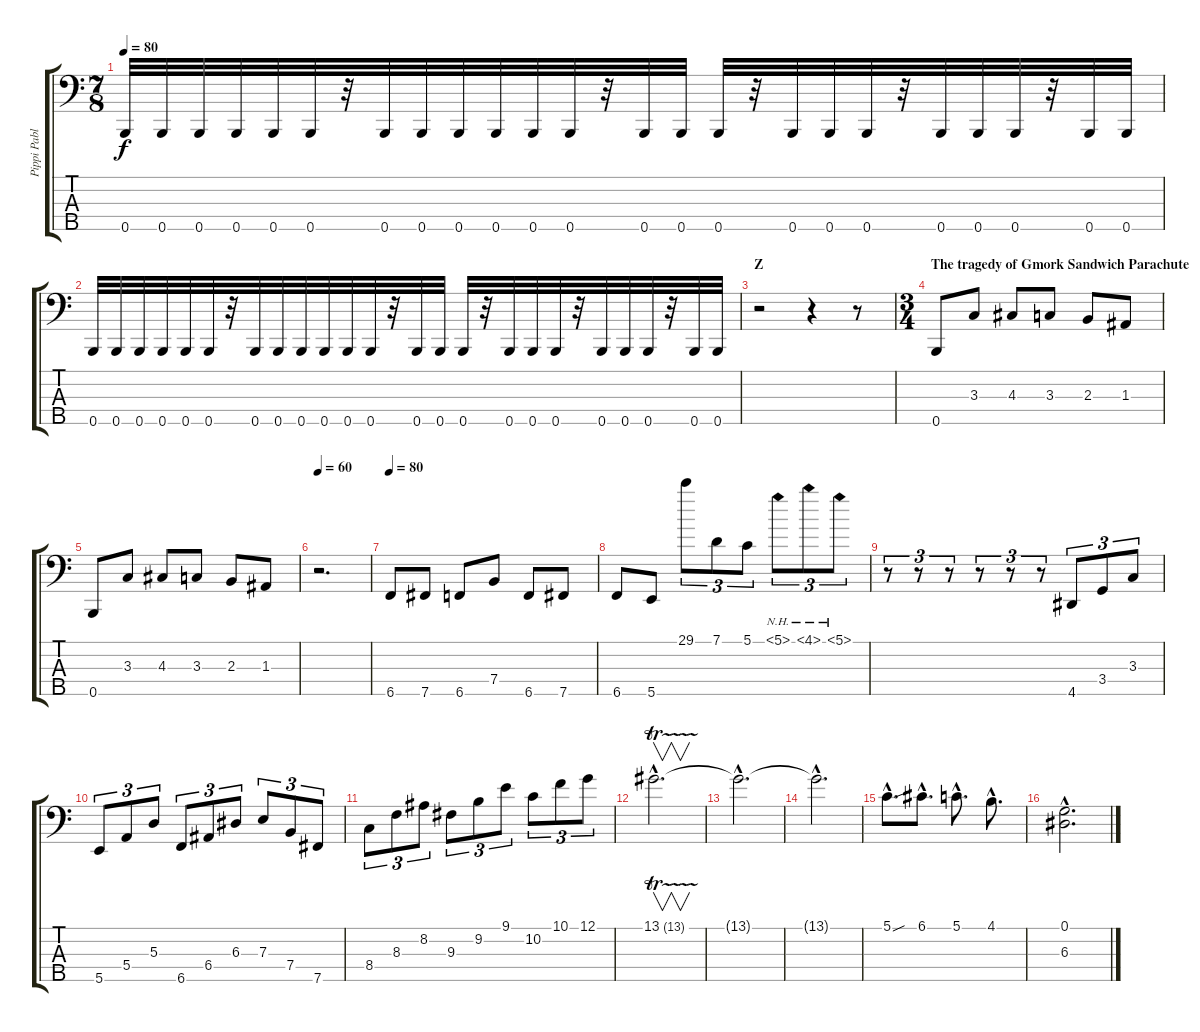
\track ("Pippi Pablo Paul" "Pippi Pabl") {instrument electricbasspick}
\staff {score tabs}
\tuning (G2 D2 A1 E1 B0) {hide}
\ts (7 8)
\tempo 80
\clef f4
\ks c
0.5.32{dy f} 0.5.32 0.5.32 0.5.32 0.5.32 0.5.32 r.32 0.5.32 0.5.32 0.5.32 0.5.32 0.5.32 0.5.32 r.32 0.5.32 0.5.32 0.5.32 r.32 0.5.32 0.5.32 0.5.32 r.32 0.5.32 0.5.32 0.5.32 r.32 0.5.32 0.5.32 |
0.5.32 0.5.32 0.5.32 0.5.32 0.5.32 0.5.32 r.32 0.5.32 0.5.32 0.5.32 0.5.32 0.5.32 0.5.32 r.32 0.5.32 0.5.32 0.5.32 r.32 0.5.32 0.5.32 0.5.32 r.32 0.5.32 0.5.32 0.5.32 r.32 0.5.32 0.5.32 |
\section ("" "Z")
r.2 r.4 r.8 |
\ts (3 4)
\section ("" "The tragedy of Gmork Sandwich Parachute")
0.5.8 3.3.8 4.3.8 3.3.8 2.3.8 1.3.8 |
0.5.8 3.3.8 4.3.8 3.3.8 2.3.8 1.3.8 |
\tempo 60
r.2{d} |
\tempo 80
6.5.8 7.5.8 6.5.8 7.4.8 6.5.8 7.5.8 |
6.5.8 5.5.8 29.1.8{tu (3 2)} 7.1.8{tu (3 2)} 5.1.8{tu (3 2)} 5.1{nh}.8{tu (3 2)} 4.1{nh}.8{tu (3 2)} 5.1{nh}.8{tu (3 2)} |
r.8{tu (3 2)} r.8{tu (3 2)} r.8{tu (3 2)} r.8{tu (3 2)} r.8{tu (3 2)} r.8{tu (3 2)} 4.5.8{tu (3 2)} 3.4.8{tu (3 2)} 3.3.8{tu (3 2)} |
5.5.8{tu (3 2)} 5.4.8{tu (3 2)} 5.3.8{tu (3 2)} 6.5.8{tu (3 2)} 6.4.8{tu (3 2)} 6.3.8{tu (3 2)} 7.3.8{tu (3 2)} 7.4.8{tu (3 2)} 7.5.8{tu (3 2)} |
8.4.8{tu (3 2)} 8.3.8{tu (3 2)} 8.2.8{tu (3 2)} 9.3.8{tu (3 2)} 9.2.8{tu (3 2)} 9.1.8{tu (3 2)} 10.2.8{tu (3 2)} 10.1.8{tu (3 2)} 12.1.8{tu (3 2)} |
13.1{tr (13 64) hac}.2{v d} |
13.1{hac t}.2{d} |
13.1{hac t}.2{d} |
5.1{sou hac}.8{d} 6.1{hac}.8{d} 5.1{hac}.8{d} 4.1{hac}.8{d} |
(0.1{hac} 6.3{hac}).2{d}
